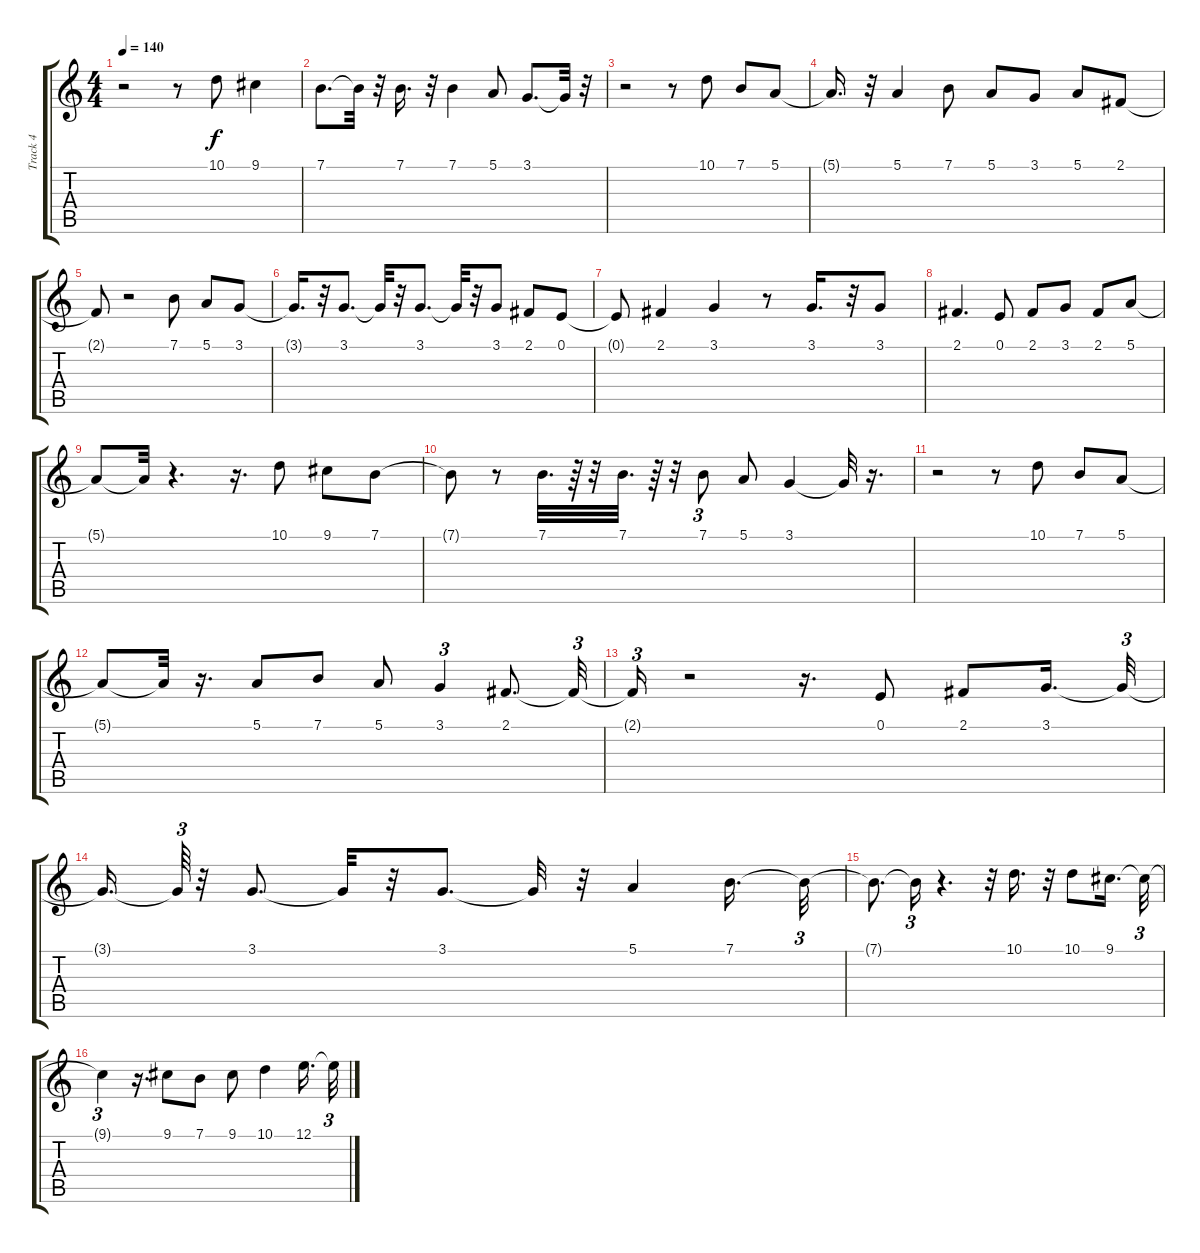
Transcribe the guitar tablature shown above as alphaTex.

\track ("Track 4" "Track 4") {instrument voiceoohs}
\staff {score tabs}
\tuning (E4 B3 G3 D3 A2 E2) {hide}
\ts (4 4)
\tempo 140
\clef g2
\ks c
r.2{dy f} r.8 10.1.8 9.1.4 |
7.1.8{d} 7.1{t}.32 r.32 7.1.16{d} r.32 7.1.4 5.1.8 3.1.8{d} 3.1{t}.32 r.32 |
r.2 r.8 10.1.8 7.1.8 5.1.8 |
5.1{t}.16{d} r.32 5.1.4 7.1.8 5.1.8 3.1.8 5.1.8 2.1.8 |
2.1{t}.8 r.2 7.1.8 5.1.8 3.1.8 |
3.1{t}.16{d} r.32 3.1.8{d} 3.1{t}.32 r.32 3.1.8{d} 3.1{t}.32 r.32 3.1.8 2.1.8 0.1.8 |
0.1{t}.8 2.1.4 3.1.4 r.8 3.1.16{d} r.32 3.1.8 |
2.1.4{d} 0.1.8 2.1.8 3.1.8 2.1.8 5.1.8 |
5.1{t}.8 5.1{t}.32 r.4{d} r.16{d} 10.1.8 9.1.8 7.1.8 |
7.1{t}.8 r.8 7.1.32{d} r.64 r.32 7.1.32{d} r.64 r.32 7.1.8{tu (3 2)} 5.1.8 3.1.4 3.1{t}.32 r.16{d} |
r.2 r.8 10.1.8 7.1.8 5.1.8 |
5.1{t}.8 5.1{t}.32 r.16{d} 5.1.8 7.1.8 5.1.8 3.1.4{tu (3 2)} 2.1.8{d} 2.1{t}.32{tu (3 2)} |
2.1{t}.16{tu (3 2)} r.2 r.16{d} 0.1.8 2.1.8 3.1.16{d} 3.1{t}.32{tu (3 2)} |
3.1{t}.16{d} 3.1{t}.64{tu (3 2)} r.32 3.1.8{d} 3.1{t}.32 r.32 3.1.8{d} 3.1{t}.32 r.32 5.1.4 7.1.16{d} 7.1{t}.32{tu (3 2)} |
7.1{t}.8{d} 7.1{t}.16{tu (3 2)} r.4{d} r.32 10.1.16{d} r.32 10.1.8 9.1.16{d} 9.1{t}.32{tu (3 2)} |
9.1{t}.4{tu (3 2)} r.16{d} 9.1.8 7.1.8 9.1.8 10.1.4 12.1.16{d} 12.1{t}.32{tu (3 2)}
